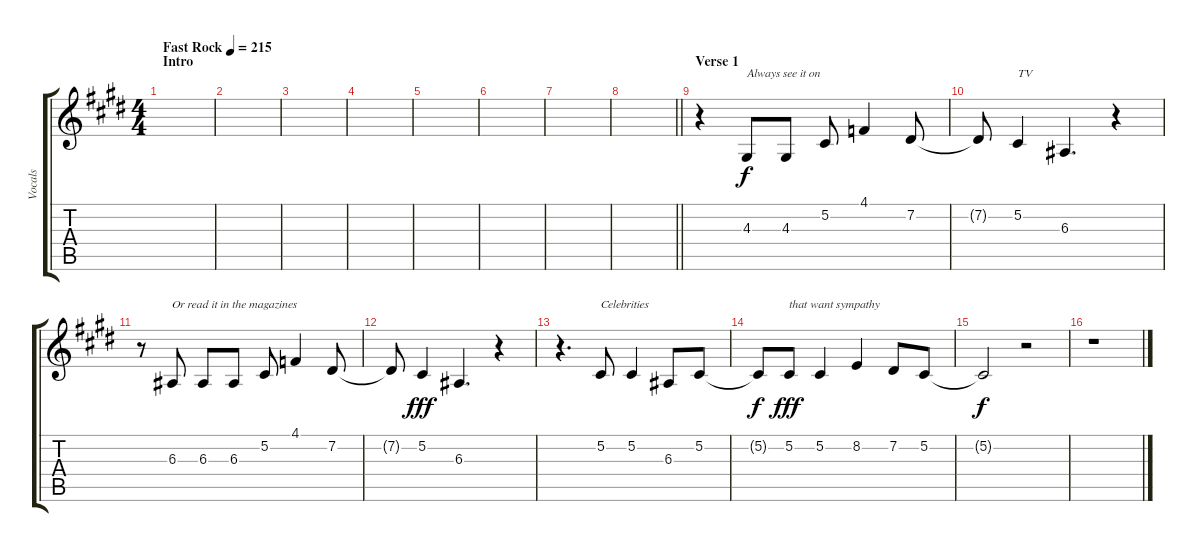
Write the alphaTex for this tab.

\track ("Vocals" "Vocals") {instrument tenorsax}
\staff {score tabs}
\tuning (Db4 Ab3 E3 B2 Gb2 Db2) {hide}
\ts (4 4)
\section ("" "Intro")
\tempo (215 "Fast Rock")
\clef g2
\ks e
|
|
|
|
|
|
|
\barLineRight lightlight
|
\section ("" "Verse 1")
r.4 4.3.8{txt "Always see it on"} 4.3.8 5.2.8 4.1.4 7.2.8 |
7.2{t}.8 5.2.4{txt "TV"} 6.3.4{d} r.4 |
r.8 6.3.8{txt "Or read it in the magazines"} 6.3.8 6.3.8 5.2.8 4.1.4 7.2.8 |
7.2{t}.8{dy f} 5.2.4{dy fff} 6.3.4{d} r.4 |
r.4{d} 5.2.8{txt "Celebrities "} 5.2.4 6.3.8 5.2.8 |
5.2{t}.8{dy f} 5.2.8{txt "that want sympathy" dy fff} 5.2.4 8.2.4 7.2.8 5.2.8 |
5.2{t}.2{dy f} r.2 |
r.1
